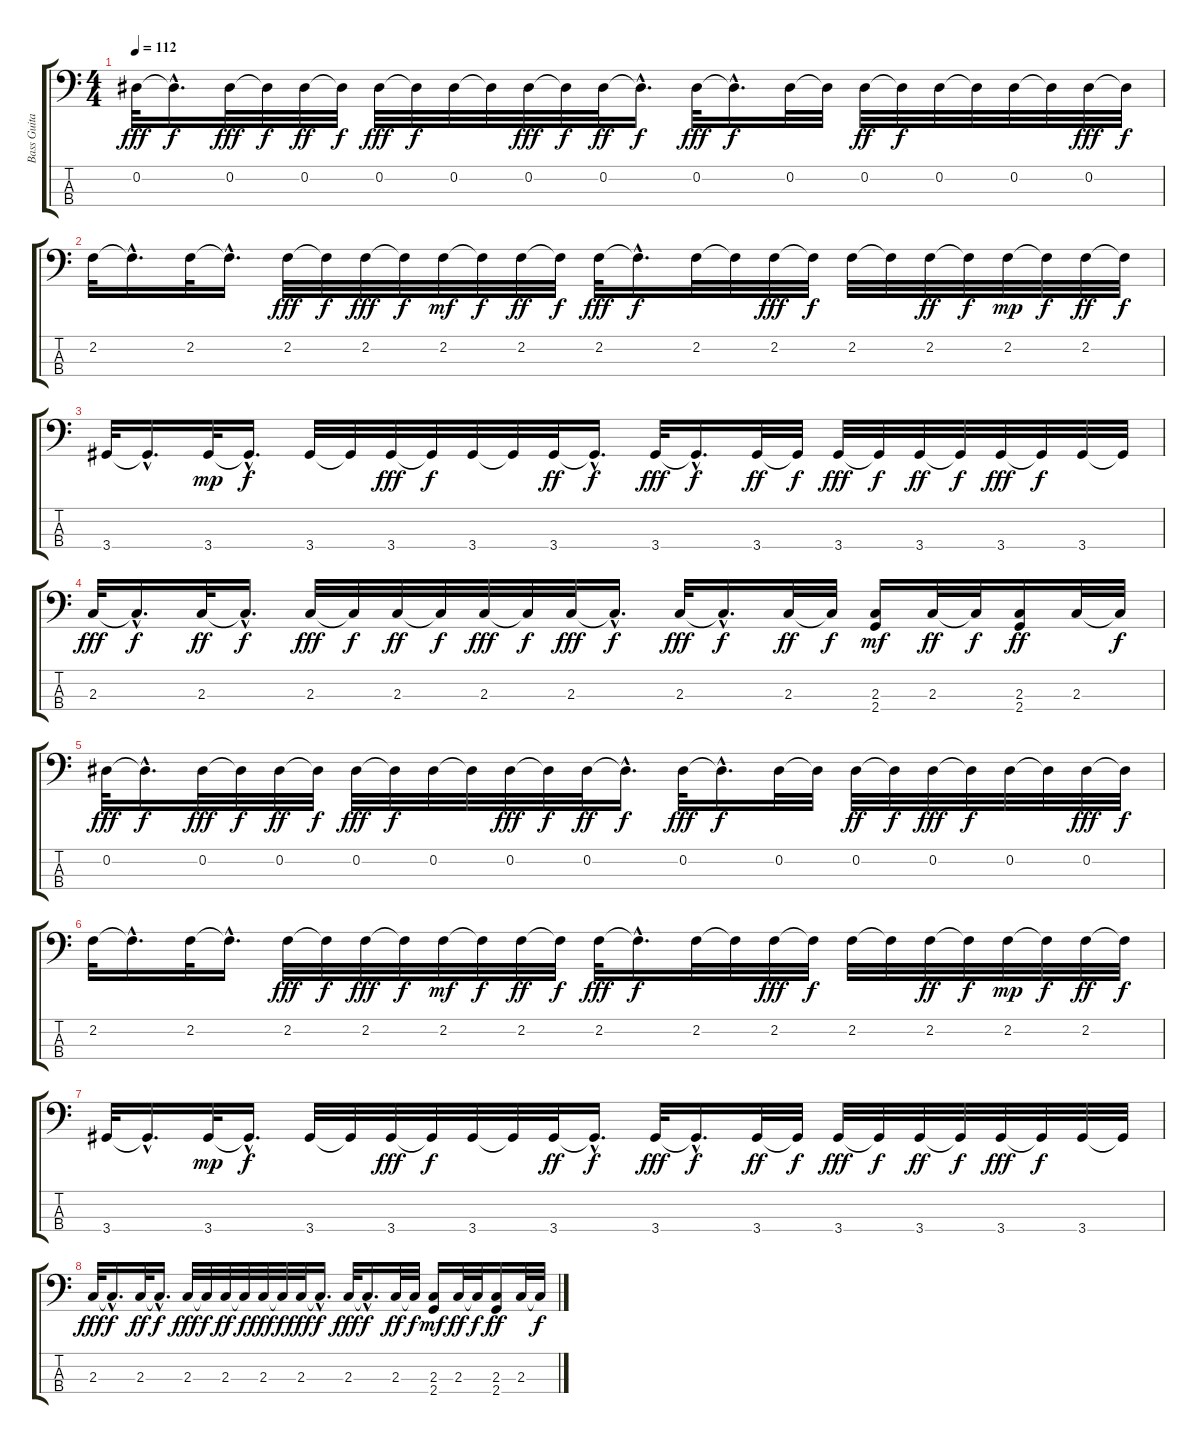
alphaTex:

\track ("Bass Guitar" "Bass Guita") {instrument electricbassfinger}
\staff {score tabs}
\tuning (Ab2 Eb2 Bb1 F1) {hide}
\ts (4 4)
\tempo 112
\clef f4
\ks c
0.2.32{dy fff} 0.2{hac t}.16{d dy f} 0.2.32{dy fff} 0.2{t}.32{dy f} 0.2.32{dy ff} 0.2{t}.32{dy f} 0.2.32{dy fff} 0.2{t}.32{dy f} 0.2.32 0.2{t}.32 0.2.32{dy fff} 0.2{t}.32{dy f} 0.2.32{dy ff} 0.2{hac t}.16{d dy f} 0.2.32{dy fff} 0.2{hac t}.16{d dy f} 0.2.32 0.2{t}.32 0.2.32{dy ff} 0.2{t}.32{dy f} 0.2.32 0.2{t}.32 0.2.32 0.2{t}.32 0.2.32{dy fff} 0.2{t}.32{dy f} |
2.2.32 2.2{hac t}.16{d} 2.2.32 2.2{hac t}.16{d} 2.2.32{dy fff} 2.2{t}.32{dy f} 2.2.32{dy fff} 2.2{t}.32{dy f} 2.2.32{dy mf} 2.2{t}.32{dy f} 2.2.32{dy ff} 2.2{t}.32{dy f} 2.2.32{dy fff} 2.2{hac t}.16{d dy f} 2.2.32 2.2{t}.32 2.2.32{dy fff} 2.2{t}.32{dy f} 2.2.32 2.2{t}.32 2.2.32{dy ff} 2.2{t}.32{dy f} 2.2.32{dy mp} 2.2{t}.32{dy f} 2.2.32{dy ff} 2.2{t}.32{dy f} |
3.4.32 3.4{hac t}.16{d} 3.4.32{dy mp} 3.4{hac t}.16{d dy f} 3.4.32 3.4{t}.32 3.4.32{dy fff} 3.4{t}.32{dy f} 3.4.32 3.4{t}.32 3.4.32{dy ff} 3.4{hac t}.16{d dy f} 3.4.32{dy fff} 3.4{hac t}.16{d dy f} 3.4.32{dy ff} 3.4{t}.32{dy f} 3.4.32{dy fff} 3.4{t}.32{dy f} 3.4.32{dy ff} 3.4{t}.32{dy f} 3.4.32{dy fff} 3.4{t}.32{dy f} 3.4.32 3.4{t}.32 |
2.3.32{dy fff} 2.3{hac t}.16{d dy f} 2.3.32{dy ff} 2.3{hac t}.16{d dy f} 2.3.32{dy fff} 2.3{t}.32{dy f} 2.3.32{dy ff} 2.3{t}.32{dy f} 2.3.32{dy fff} 2.3{t}.32{dy f} 2.3.32{dy fff} 2.3{hac t}.16{d dy f} 2.3.32{dy fff} 2.3{hac t}.16{d dy f} 2.3.32{dy ff} 2.3{t}.32{dy f} (2.3 2.4).16{dy mf} 2.3.32{dy ff} 2.3{t}.32{dy f} (2.3 2.4).16{dy ff} 2.3.32 2.3{t}.32{dy f} |
0.2.32{dy fff} 0.2{hac t}.16{d dy f} 0.2.32{dy fff} 0.2{t}.32{dy f} 0.2.32{dy ff} 0.2{t}.32{dy f} 0.2.32{dy fff} 0.2{t}.32{dy f} 0.2.32 0.2{t}.32 0.2.32{dy fff} 0.2{t}.32{dy f} 0.2.32{dy ff} 0.2{hac t}.16{d dy f} 0.2.32{dy fff} 0.2{hac t}.16{d dy f} 0.2.32 0.2{t}.32 0.2.32{dy ff} 0.2{t}.32{dy f} 0.2.32{dy fff} 0.2{t}.32{dy f} 0.2.32 0.2{t}.32 0.2.32{dy fff} 0.2{t}.32{dy f} |
2.2.32 2.2{hac t}.16{d} 2.2.32 2.2{hac t}.16{d} 2.2.32{dy fff} 2.2{t}.32{dy f} 2.2.32{dy fff} 2.2{t}.32{dy f} 2.2.32{dy mf} 2.2{t}.32{dy f} 2.2.32{dy ff} 2.2{t}.32{dy f} 2.2.32{dy fff} 2.2{hac t}.16{d dy f} 2.2.32 2.2{t}.32 2.2.32{dy fff} 2.2{t}.32{dy f} 2.2.32 2.2{t}.32 2.2.32{dy ff} 2.2{t}.32{dy f} 2.2.32{dy mp} 2.2{t}.32{dy f} 2.2.32{dy ff} 2.2{t}.32{dy f} |
3.4.32 3.4{hac t}.16{d} 3.4.32{dy mp} 3.4{hac t}.16{d dy f} 3.4.32 3.4{t}.32 3.4.32{dy fff} 3.4{t}.32{dy f} 3.4.32 3.4{t}.32 3.4.32{dy ff} 3.4{hac t}.16{d dy f} 3.4.32{dy fff} 3.4{hac t}.16{d dy f} 3.4.32{dy ff} 3.4{t}.32{dy f} 3.4.32{dy fff} 3.4{t}.32{dy f} 3.4.32{dy ff} 3.4{t}.32{dy f} 3.4.32{dy fff} 3.4{t}.32{dy f} 3.4.32 3.4{t}.32 |
2.3.32{dy fff} 2.3{hac t}.16{d dy f} 2.3.32{dy ff} 2.3{hac t}.16{d dy f} 2.3.32{dy fff} 2.3{t}.32{dy f} 2.3.32{dy ff} 2.3{t}.32{dy f} 2.3.32{dy fff} 2.3{t}.32{dy f} 2.3.32{dy fff} 2.3{hac t}.16{d dy f} 2.3.32{dy fff} 2.3{hac t}.16{d dy f} 2.3.32{dy ff} 2.3{t}.32{dy f} (2.3 2.4).16{dy mf} 2.3.32{dy ff} 2.3{t}.32{dy f} (2.3 2.4).16{dy ff} 2.3.32 2.3{t}.32{dy f}
